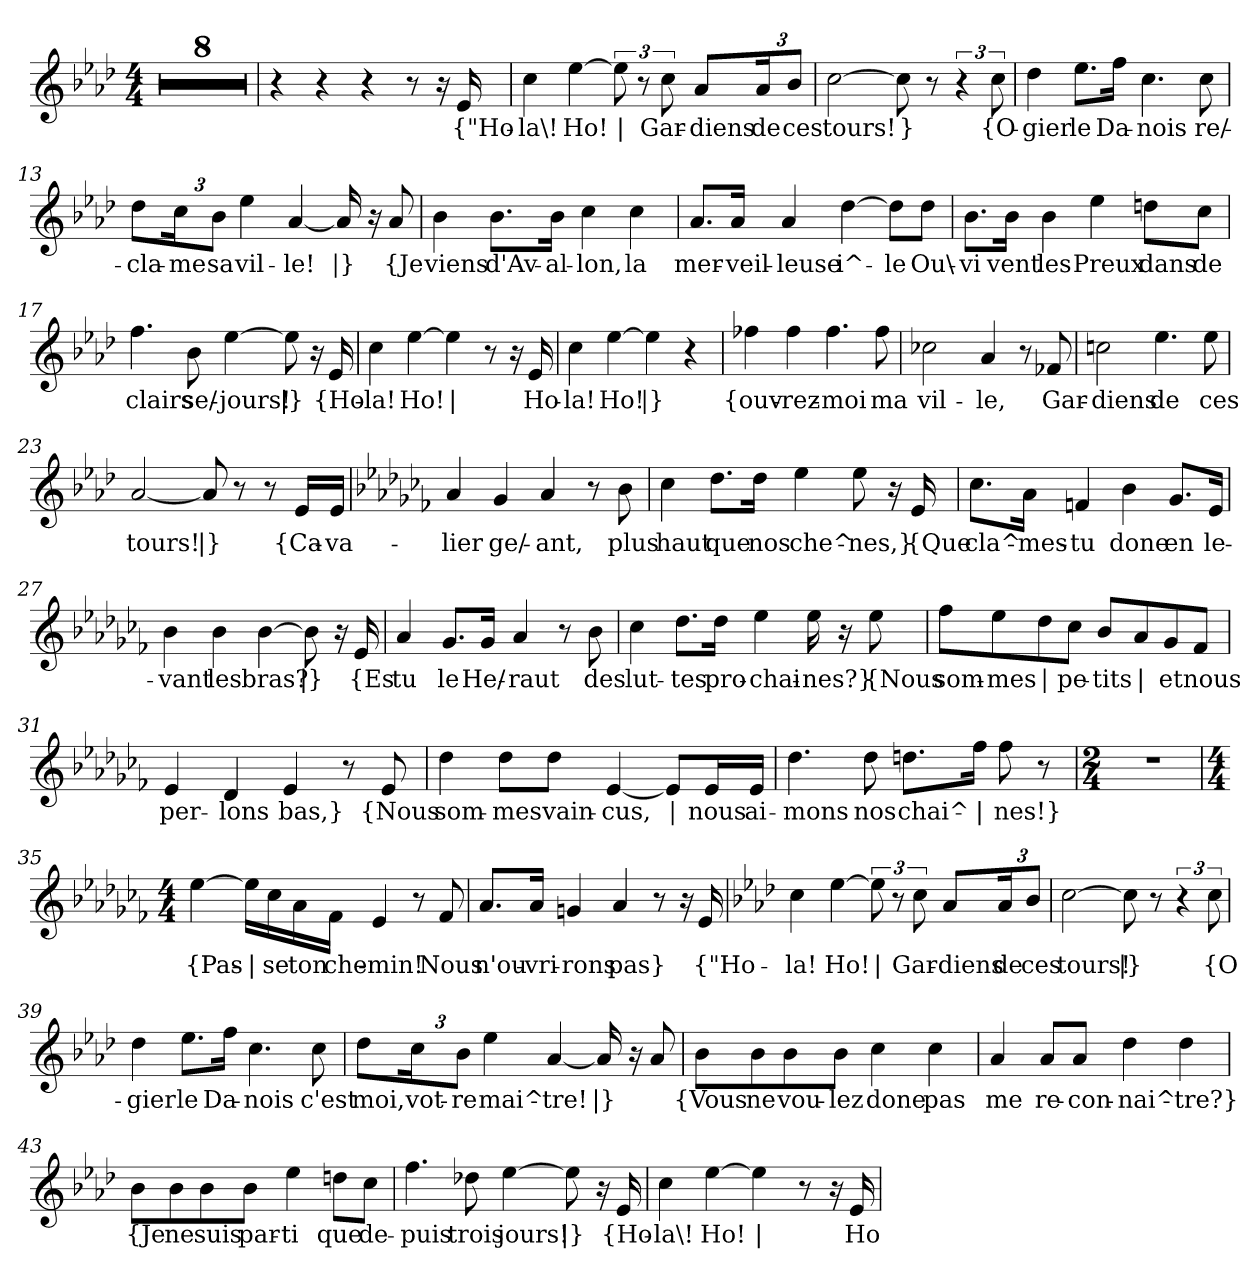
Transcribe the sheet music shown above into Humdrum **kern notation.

**kern	**text
*part1	*part1
*staff1	*staff1
*clefG2	*
*k[b-e-a-d-]	*
*M4/4	*
=1	=1
1r	.
=2	=2
1r	.
=3	=3
1r	.
=4	=4
1r	.
=5	=5
1r	.
=6	=6
1r	.
=7	=7
1r	.
=8	=8
1r	.
=9	=9
4r	.
4r	.
4r	.
8r	.
16r	.
!	!LO:LY:b
16e-/	{"Ho-
=10	=10
!	!LO:LY:b
4cc\	-la\!
!	!LO:LY:b
[4ee-\	Ho!
!	!LO:LY:b
12ee-\]	|
12r	.
!	!LO:LY:b
12cc\	Gar-
!	!LO:LY:b
8a-/L	-diens
*Xbrackettup	*
!	!LO:LY:b
24a-/K	de
!	!LO:LY:b
12b-/J	ces
!!LO:LB:g=z
=11	=11
!	!LO:LY:b
[2cc\	tours!
!	!LO:LY:b
8cc\]	}
8r	.
*brackettup	*
6r	.
!	!LO:LY:b
12cc\	{O-
=12	=12
!	!LO:LY:b
4dd-\	-gier
!	!LO:LY:b
8.ee-\L	le
!	!LO:LY:b
16ff\Jk	Da-
!	!LO:LY:b
4.cc\	-nois
!	!LO:LY:b
8cc\	re/-
=13	=13
!	!LO:LY:b
8dd-\L	-cla-
*Xbrackettup	*
!	!LO:LY:b
24cc\K	-me
!	!LO:LY:b
12b-\J	sa
!	!LO:LY:b
4ee-\	vil-
!	!LO:LY:b
[4a-/	-le!
!	!LO:LY:b
16a-/]	|}
16r	.
!	!LO:LY:b
8a-/	{Je
=14	=14
!	!LO:LY:b
4b-\	viens
!	!LO:LY:b
8.b-\L	d'Av-
!	!LO:LY:b
16b-\Jk	-al-
!	!LO:LY:b
4cc\	-lon,
!	!LO:LY:b
4cc\	la
!!LO:LB:g=z
=15	=15
!	!LO:LY:b
8.a-/L	mer-
!	!LO:LY:b
16a-/Jk	-veil-
!	!LO:LY:b
4a-/	-leuse
!	!LO:LY:b
[4dd-\	i^-
!	!LO:LY:b
8dd-\L]	-le
!	!LO:LY:b
8dd-\J	Ou\-
=16	=16
!	!LO:LY:b
8.b-\L	vi
!	!LO:LY:b
16b-\Jk	-vent
!	!LO:LY:b
4b-\	les
!	!LO:LY:b
4ee-\	Preux
!	!LO:LY:b
8ddn\L	dans
!	!LO:LY:b
8cc\J	de
=17	=17
!	!LO:LY:b
4.ff\	clairs
!	!LO:LY:b
8b-\	se/-
!	!LO:LY:b
[4ee-\	-jours!
!	!LO:LY:b
8ee-\]	|}
16r	.
!	!LO:LY:b
16e-/	{Ho-
!!LO:LB:g=z
=18	=18
!	!LO:LY:b
4cc\	-la!
!	!LO:LY:b
[4ee-\	Ho!
!	!LO:LY:b
4ee-\]	|
8r	.
16r	.
!	!LO:LY:b
16e-/	Ho-
=19	=19
!	!LO:LY:b
4cc\	-la!
!	!LO:LY:b
[4ee-\	Ho!
!	!LO:LY:b
4ee-\]	|}
4r	.
=20	=20
!	!LO:LY:b
4ff-X\	{ouv-
!	!LO:LY:b
4ff-\	-rez-
!	!LO:LY:b
4.ff-\	-moi
!	!LO:LY:b
8ff-\	ma
=21	=21
!	!LO:LY:b
2cc-X\	vil-
!	!LO:LY:b
4a-/	-le,
8r	.
!	!LO:LY:b
8f-X/	Gar-
=22	=22
!	!LO:LY:b
2ccn\	-diens
!	!LO:LY:b
4.ee-\	de
!	!LO:LY:b
8ee-\	ces
!!LO:LB:g=z
=23	=23
!	!LO:LY:b
[2a-/	tours!
!	!LO:LY:b
8a-/]	|}
8r	.
8r	.
!	!LO:LY:b
16e-/LL	{Ca-
!	!LO:LY:b
16e-/JJ	-va-
=24	=24
*k[b-e-a-d-g-c-f-]	*
!	!LO:LY:b
4a-/	-lier
!	!LO:LY:b
4g-/	ge/-
!	!LO:LY:b
4a-/	-ant,
8r	.
!	!LO:LY:b
8b-\	plus
=25	=25
!	!LO:LY:b
4cc-\	haut
!	!LO:LY:b
8.dd-\L	que
!	!LO:LY:b
16dd-\Jk	nos
!	!LO:LY:b
4ee-\	che^-
!	!LO:LY:b
8ee-\	-nes,}
16r	.
!	!LO:LY:b
16e-/	{Que
!!LO:LB:g=z
=26	=26
!	!LO:LY:b
8.cc-\L	cla^-
!	!LO:LY:b
16a-\Jk	-mes-
!	!LO:LY:b
4fn/	-tu
!	!LO:LY:b
4b-\	done
!	!LO:LY:b
8.g-/L	en
!	!LO:LY:b
16e-/Jk	le-
=27	=27
!	!LO:LY:b
4b-\	-vant
!	!LO:LY:b
4b-\	les
!	!LO:LY:b
[4b-\	bras?
!	!LO:LY:b
8b-\]	|}
16r	.
!	!LO:LY:b
16e-/	{Es
=28	=28
!	!LO:LY:b
4a-/	tu
!	!LO:LY:b
8.g-/L	le
!	!LO:LY:b
16g-/Jk	He/-
!	!LO:LY:b
4a-/	-raut
8r	.
!	!LO:LY:b
8b-\	des
!!LO:LB:g=z
=29	=29
!	!LO:LY:b
4cc-\	lut-
!	!LO:LY:b
8.dd-\L	-tes
!	!LO:LY:b
16dd-\Jk	pro-
!	!LO:LY:b
4ee-\	-chai-
!	!LO:LY:b
16ee-\	-nes?}
16r	.
!	!LO:LY:b
8ee-\	{Nous
=30	=30
!	!LO:LY:b
8ff-\L	som-
!	!LO:LY:b
8ee-\	-mes
!	!LO:LY:b
8dd-\	|
!	!LO:LY:b
8cc-\J	pe-
!	!LO:LY:b
8b-/L	-tits
!	!LO:LY:b
8a-/	|
!	!LO:LY:b
8g-/	et
!	!LO:LY:b
8f-/J	nous
=31	=31
!	!LO:LY:b
4e-/	per-
!	!LO:LY:b
4d-/	-lons
!	!LO:LY:b
4e-/	bas,}
8r	.
!	!LO:LY:b
8e-/	{Nous
!!LO:LB:g=z
=32	=32
!	!LO:LY:b
4dd-\	som-
!	!LO:LY:b
8dd-\L	-mes
!	!LO:LY:b
8dd-\J	vain-
!	!LO:LY:b
[4e-/	-cus,
!	!LO:LY:b
8e-/L]	|
!	!LO:LY:b
16e-/L	nous
!	!LO:LY:b
16e-/JJ	ai-
=33	=33
!	!LO:LY:b
4.dd-\	-mons
!	!LO:LY:b
8dd-\	nos
!	!LO:LY:b
8.ddn\L	chai^-
!	!LO:LY:b
16ff-\Jk	|
!	!LO:LY:b
8ff-\	-nes!}
8r	.
=34	=34
*M2/4	*
2r	.
=35	=35
*M4/4	*
!	!LO:LY:b
[4ee-\	{Pas-
!	!LO:LY:b
16ee-\LL]	|
!	!LO:LY:b
16cc-\	-se
!	!LO:LY:b
16a-\	ton
!	!LO:LY:b
16f-\JJ	che-
!	!LO:LY:b
4e-/	-min!
8r	.
!	!LO:LY:b
8f-/	Nous
!!LO:LB:g=z
=36	=36
!	!LO:LY:b
8.a-/L	n'ou-
!	!LO:LY:b
16a-/Jk	-vri-
!	!LO:LY:b
4gn/	-rons
!	!LO:LY:b
4a-/	pas}
8r	.
16r	.
!	!LO:LY:b
16e-/	{"Ho-
=37	=37
*k[b-e-a-d-]	*
!	!LO:LY:b
4cc\	-la!
!	!LO:LY:b
[4ee-\	Ho!
*brackettup	*
!	!LO:LY:b
12ee-\]	|
12r	.
!	!LO:LY:b
12cc\	Gar-
!	!LO:LY:b
8a-/L	-diens
*Xbrackettup	*
!	!LO:LY:b
24a-/K	de
!	!LO:LY:b
12b-/J	ces
=38	=38
!	!LO:LY:b
[2cc\	tours!
!	!LO:LY:b
8cc\]	|}
8r	.
*brackettup	*
6r	.
!	!LO:LY:b
12cc\	{O-
!!LO:LB:g=z
=39	=39
!	!LO:LY:b
4dd-\	-gier
!	!LO:LY:b
8.ee-\L	le
!	!LO:LY:b
16ff\Jk	Da-
!	!LO:LY:b
4.cc\	-nois
!	!LO:LY:b
8cc\	c'est
=40	=40
!	!LO:LY:b
8dd-\L	moi,
*Xbrackettup	*
!	!LO:LY:b
24cc\K	vot-
!	!LO:LY:b
12b-\J	-re
!	!LO:LY:b
4ee-\	mai^-
!	!LO:LY:b
[4a-/	-tre!
!	!LO:LY:b
16a-/]	|}
16r	.
8a-/	.
=41	=41
!	!LO:LY:b
8b-\L	{Vous
!	!LO:LY:b
8b-\	ne
!	!LO:LY:b
8b-\	vou-
!	!LO:LY:b
8b-\J	-lez
!	!LO:LY:b
4cc\	done
!	!LO:LY:b
4cc\	pas
!!LO:PB:g=z
=42	=42
!	!LO:LY:b
4a-/	me
!	!LO:LY:b
8a-/L	re-
!	!LO:LY:b
8a-/J	-con-
!	!LO:LY:b
4dd-\	-nai^-
!	!LO:LY:b
4dd-\	-tre?}
=43	=43
!	!LO:LY:b
8b-\L	{Je
!	!LO:LY:b
8b-\	ne
!	!LO:LY:b
8b-\	suis
!	!LO:LY:b
8b-\J	par-
!	!LO:LY:b
4ee-\	-ti
!	!LO:LY:b
8ddn\L	que
!	!LO:LY:b
8cc\J	de-
=44	=44
!	!LO:LY:b
4.ff\	-puis
!	!LO:LY:b
8dd-X\	trois
!	!LO:LY:b
[4ee-\	jours!
!	!LO:LY:b
8ee-\]	|}
16r	.
!	!LO:LY:b
16e-/	{Ho-
=45	=45
!	!LO:LY:b
4cc\	-la\!
!	!LO:LY:b
[4ee-\	Ho!
!	!LO:LY:b
4ee-\]	|
8r	.
16r	.
!	!LO:LY:b
16e-/	Ho-
=	=
*-	*-
